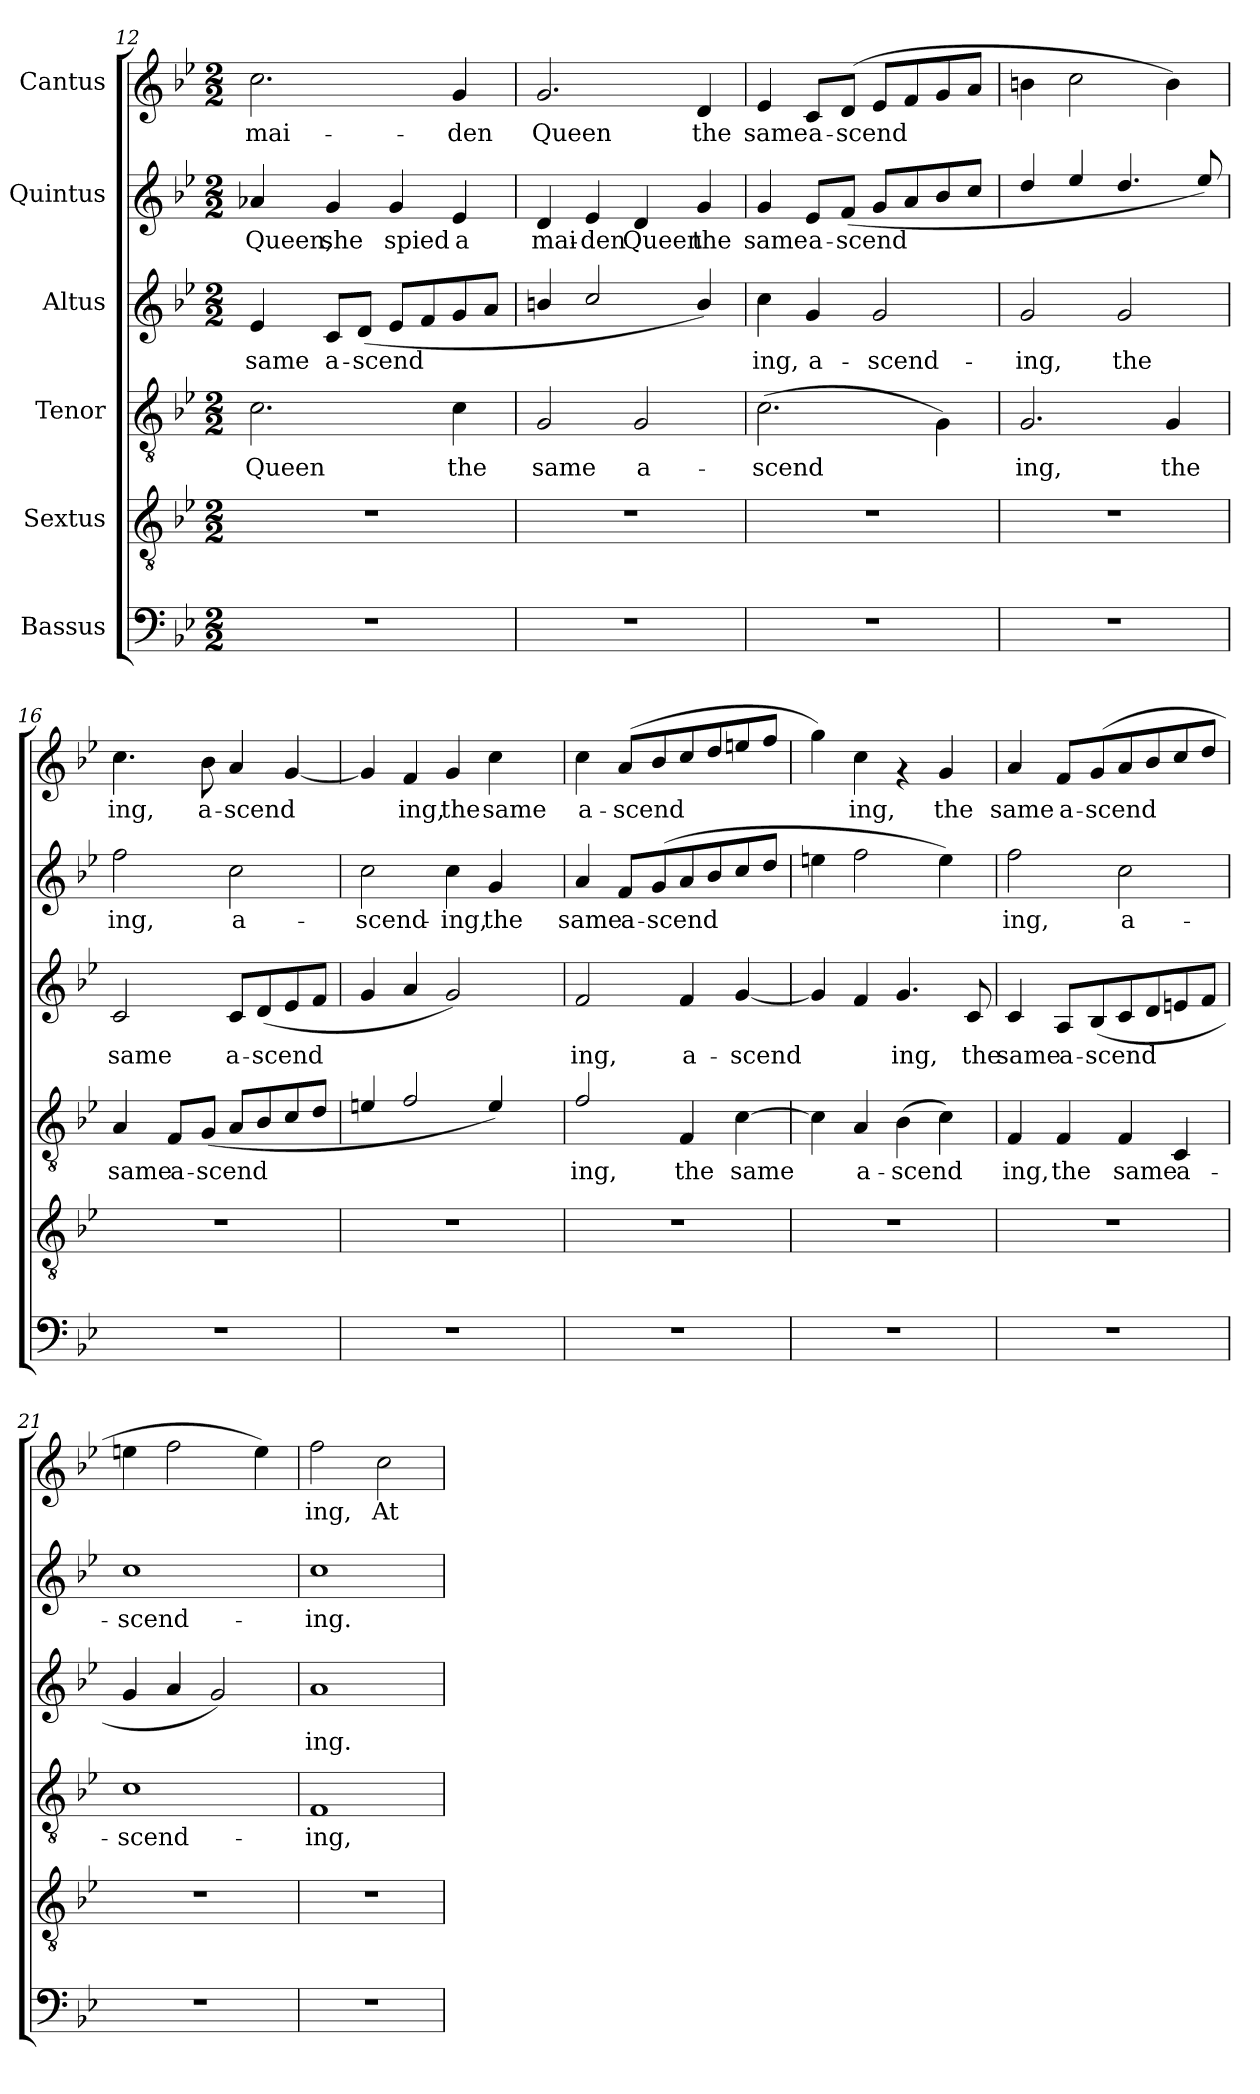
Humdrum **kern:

**kern	**kern	**kern	**text	**kern	**text	**kern	**text	**kern	**text
*part6	*part5	*part4	*part4	*part3	*part3	*part2	*part2	*part1	*part1
*staff6	*staff5	*staff4	*staff4	*staff3	*staff3	*staff2	*staff2	*staff1	*staff1
*I"Bassus	*I"Sextus	*I"Tenor	*	*I"Altus	*	*I"Quintus	*	*I"Cantus	*
*clefF4	*clefGv2	*clefGv2	*	*clefG2	*	*clefG2	*	*clefG2	*
*k[b-e-]	*k[b-e-]	*k[b-e-]	*	*k[b-e-]	*	*k[b-e-]	*	*k[b-e-]	*
*B-:	*B-:	*B-:	*	*B-:	*	*B-:	*	*B-:	*
*M2/2	*M2/2	*M2/2	*	*M2/2	*	*M2/2	*	*M2/2	*
=12	=12	=12	=12	=12	=12	=12	=12	=12	=12
!	!	!	!LO:LY:b:cj	!	!LO:LY:b:cj	!	!LO:LY:b:cj	!	!LO:LY:b:cj
1r	1r	2.c\	Queen	4e-/	same	4a-X/	Queen,	2.cc\	mai-
!	!	!	!	!	!LO:LY:b:cj	!	!LO:LY:b:cj	!	!
.	.	.	.	8c/L	a-	4g/	she	.	.
!	!	!	!	!	!LO:LY:b:cj	!	!	!	!
.	.	.	.	(<8d/J	-scend-	.	.	.	.
!	!	!	!	!	!LO:LY:b:cj	!	!LO:LY:b:cj	!	!
.	.	.	.	8e-/L	--	4g/	spied	.	.
!	!	!	!	!	!LO:LY:b:cj	!	!	!	!
.	.	.	.	8f/	--	.	.	.	.
!	!	!	!LO:LY:b:cj	!	!LO:LY:b:cj	!	!LO:LY:b:cj	!	!LO:LY:b:cj
.	.	4c\	the	8g/	--	4e-/	a	4g/	-den
!	!	!	!	!	!LO:LY:b:cj	!	!	!	!
.	.	.	.	8a/J	--	.	.	.	.
=13	=13	=13	=13	=13	=13	=13	=13	=13	=13
!	!	!	!LO:LY:b:cj	!	!	!	!LO:LY:b:cj	!	!LO:LY:b:cj
1r	1r	2G/	same	4bn/	.	4d/	mai-	2.g/	Queen
!	!	!	!	!	!	!	!LO:LY:b:cj	!	!
.	.	.	.	2cc/	.	4e-/	-den	.	.
!	!	!	!LO:LY:b:cj	!	!	!	!LO:LY:b:cj	!	!
.	.	2G/	a-	.	.	4d/	Queen	.	.
!	!	!	!	!	!	!	!LO:LY:b:cj	!	!LO:LY:b:cj
.	.	.	.	4b/)	.	4g/	the	4d/	the
=14	=14	=14	=14	=14	=14	=14	=14	=14	=14
!	!	!	!LO:LY:b:cj	!	!LO:LY:b:cj	!	!LO:LY:b:cj	!	!LO:LY:b:cj
1r	1r	(>2.c\	-scend-	4cc\	-ing,	4g/	same	4e-/	same
!	!	!	!	!	!LO:LY:b:cj	!	!LO:LY:b:cj	!	!LO:LY:b:cj
.	.	.	.	4g/	a-	8e-/L	a-	8c/L	a-
!	!	!	!	!	!	!	!LO:LY:b:cj	!	!LO:LY:b:cj
.	.	.	.	.	.	(<8f/J	-scend-	(<8d/J	-scend-
!	!	!	!	!	!LO:LY:b:cj	!	!LO:LY:b:cj	!	!LO:LY:b:cj
.	.	.	.	2g/	-scend-	8g/L	--	8e-/L	--
!	!	!	!	!	!	!	!LO:LY:b:cj	!	!LO:LY:b:cj
.	.	.	.	.	.	8a/	--	8f/	--
!	!	!	!LO:LY:b:cj	!	!	!	!LO:LY:b:cj	!	!LO:LY:b:cj
.	.	4G\)	--	.	.	8b-/	--	8g/	--
!	!	!	!	!	!	!	!LO:LY:b:cj	!	!LO:LY:b:cj
.	.	.	.	.	.	8cc/J	--	8a/J	--
!!LO:PB:g=z
=15	=15	=15	=15	=15	=15	=15	=15	=15	=15
!	!	!	!LO:LY:b:cj	!	!LO:LY:b:cj	!	!	!	!
1r	1r	2.G/	-ing,	2g/	-ing,	4dd/	.	4bn\	.
.	.	.	.	.	.	4ee-/	.	2cc\	.
!	!	!	!	!	!LO:LY:b:cj	!	!	!	!
.	.	.	.	2g/	the	4.dd/	.	.	.
!	!	!	!LO:LY:b:cj	!	!	!	!	!	!
.	.	4G/	the	.	.	.	.	4b\)	.
.	.	.	.	.	.	8ee-/)	.	.	.
=16	=16	=16	=16	=16	=16	=16	=16	=16	=16
!	!	!	!LO:LY:b:cj	!	!LO:LY:b:cj	!	!LO:LY:b:cj	!	!LO:LY:b:cj
1r	1r	4A/	same	2c/	same	2ff\	-ing,	4.cc\	-ing,
!	!	!	!LO:LY:b:cj	!	!	!	!	!	!
.	.	8F/L	a-	.	.	.	.	.	.
!	!	!	!LO:LY:b:cj	!	!	!	!	!	!LO:LY:b:cj
.	.	(<8G/J	-scend-	.	.	.	.	8b-\	a-
!	!	!	!LO:LY:b:cj	!	!LO:LY:b:cj	!	!LO:LY:b:cj	!	!LO:LY:b:cj
.	.	8A/L	--	8c/L	a-	2cc\	a-	4a/	-scend-
!	!	!	!LO:LY:b:cj	!	!LO:LY:b:cj	!	!	!	!
.	.	8B-/	--	(<8d/	-scend-	.	.	.	.
!	!	!	!LO:LY:b:cj	!	!LO:LY:b:cj	!	!	!	!LO:LY:b:cj
.	.	8c/	--	8e-/	--	.	.	[<4g/	--
!	!	!	!LO:LY:b:cj	!	!LO:LY:b:cj	!	!	!	!
.	.	8d/J	--	8f/J	--	.	.	.	.
=17	=17	=17	=17	=17	=17	=17	=17	=17	=17
!	!	!	!	!	!	!	!LO:LY:b:cj	!	!LO:LY:b:cj
1r	1r	4en/	.	4g/	.	2cc\	-scend-	4g/]	-
!	!	!	!	!	!	!	!	!	!LO:LY:b:cj
.	.	2f/	.	4a/	.	.	.	4f/	ing,
!	!	!	!	!	!	!	!LO:LY:b:cj	!	!LO:LY:b:cj
.	.	.	.	2g/)	.	4cc\	-ing,	4g/	the
!	!	!	!	!	!	!	!LO:LY:b:cj	!	!LO:LY:b:cj
.	.	4e/)	.	.	.	4g/	the	4cc\	same
=18	=18	=18	=18	=18	=18	=18	=18	=18	=18
!	!	!	!LO:LY:b:cj	!	!LO:LY:b:cj	!	!LO:LY:b:cj	!	!LO:LY:b:cj
1r	1r	2f/	-ing,	2f/	-ing,	4a/	same	4cc\	a-
!	!	!	!	!	!	!	!LO:LY:b:cj	!	!LO:LY:b:cj
.	.	.	.	.	.	8f/L	a-	(<8a/L	-scend-
!	!	!	!	!	!	!	!LO:LY:b:cj	!	!LO:LY:b:cj
.	.	.	.	.	.	(<8g/	-scend-	8b-/	--
!	!	!	!LO:LY:b:cj	!	!LO:LY:b:cj	!	!LO:LY:b:cj	!	!LO:LY:b:cj
.	.	4F/	the	4f/	a-	8a/	--	8cc/	--
!	!	!	!	!	!	!	!LO:LY:b:cj	!	!LO:LY:b:cj
.	.	.	.	.	.	8b-/	--	8dd/	--
!	!	!	!LO:LY:b:cj	!	!LO:LY:b:cj	!	!LO:LY:b:cj	!	!LO:LY:b:cj
.	.	[>4c\	same	[<4g/	-scend	8cc/	--	8een/	--
!	!	!	!	!	!	!	!LO:LY:b:cj	!	!LO:LY:b:cj
.	.	.	.	.	.	8dd/J	--	8ff/J	--
!!LO:LB:g=z
=19	=19	=19	=19	=19	=19	=19	=19	=19	=19
!	!	!	!LO:LY:b:cj	!	!LO:LY:b:cj	!	!	!	!LO:LY:b:cj
1r	1r	4c\]	.	4g/]	.	4een\	.	4gg\)	-
!	!	!	!LO:LY:b:cj	!	!LO:LY:b:cj	!	!	!	!LO:LY:b:cj
.	.	4A/	a-	4f/	-	2ff\	.	4cc\	ing,
!	!	!	!LO:LY:b:cj	!	!LO:LY:b:cj	!	!	!	!
.	.	(>4B-\	-scend-	4.g/	-ing,	.	.	4rf	.
!	!	!	!LO:LY:b:cj	!	!	!	!	!	!LO:LY:b:cj
.	.	4c\)	--	.	.	4ee\)	.	4g/	the
!	!	!	!	!	!LO:LY:b:cj	!	!	!	!
.	.	.	.	8c/	the	.	.	.	.
=20	=20	=20	=20	=20	=20	=20	=20	=20	=20
!	!	!	!LO:LY:b:cj	!	!LO:LY:b:cj	!	!LO:LY:b:cj	!	!LO:LY:b:cj
1r	1r	4F/	-ing,	4c/	same	2ff\	-ing,	4a/	same
!	!	!	!LO:LY:b:cj	!	!LO:LY:b:cj	!	!	!	!LO:LY:b:cj
.	.	4F/	the	8A/L	a-	.	.	8f/L	a-
!	!	!	!	!	!LO:LY:b:cj	!	!	!	!LO:LY:b:cj
.	.	.	.	(<8B-/	-scend-	.	.	(<8g/	-scend-
!	!	!	!LO:LY:b:cj	!	!LO:LY:b:cj	!	!LO:LY:b:cj	!	!LO:LY:b:cj
.	.	4F/	same	8c/	--	2cc\	a-	8a/	--
!	!	!	!	!	!LO:LY:b:cj	!	!	!	!LO:LY:b:cj
.	.	.	.	8d/	--	.	.	8b-/	--
!	!	!	!LO:LY:b:cj	!	!LO:LY:b:cj	!	!	!	!LO:LY:b:cj
.	.	4C/	a-	8en/	--	.	.	8cc/	--
!	!	!	!	!	!LO:LY:b:cj	!	!	!	!LO:LY:b:cj
.	.	.	.	8f/J	--	.	.	8dd/J	--
=21	=21	=21	=21	=21	=21	=21	=21	=21	=21
!	!	!	!LO:LY:b:cj	!	!	!	!LO:LY:b:cj	!	!
1r	1r	1c	-scend-	4g/	.	1cc	-scend-	4een\	.
.	.	.	.	4a/	.	.	.	2ff\	.
.	.	.	.	2g/)	.	.	.	.	.
.	.	.	.	.	.	.	.	4ee\)	.
=22	=22	=22	=22	=22	=22	=22	=22	=22	=22
!	!	!	!LO:LY:b:cj	!	!LO:LY:b:cj	!	!LO:LY:b:cj	!	!LO:LY:b:cj
1r	1r	1F	-ing,	1a	-ing.	1cc	-ing.	2ff\	-ing,
!	!	!	!	!	!	!	!	!	!LO:LY:b:cj
.	.	.	.	.	.	.	.	2cc\	At-
=	=	=	=	=	=	=	=	=	=
*-	*-	*-	*-	*-	*-	*-	*-	*-	*-
